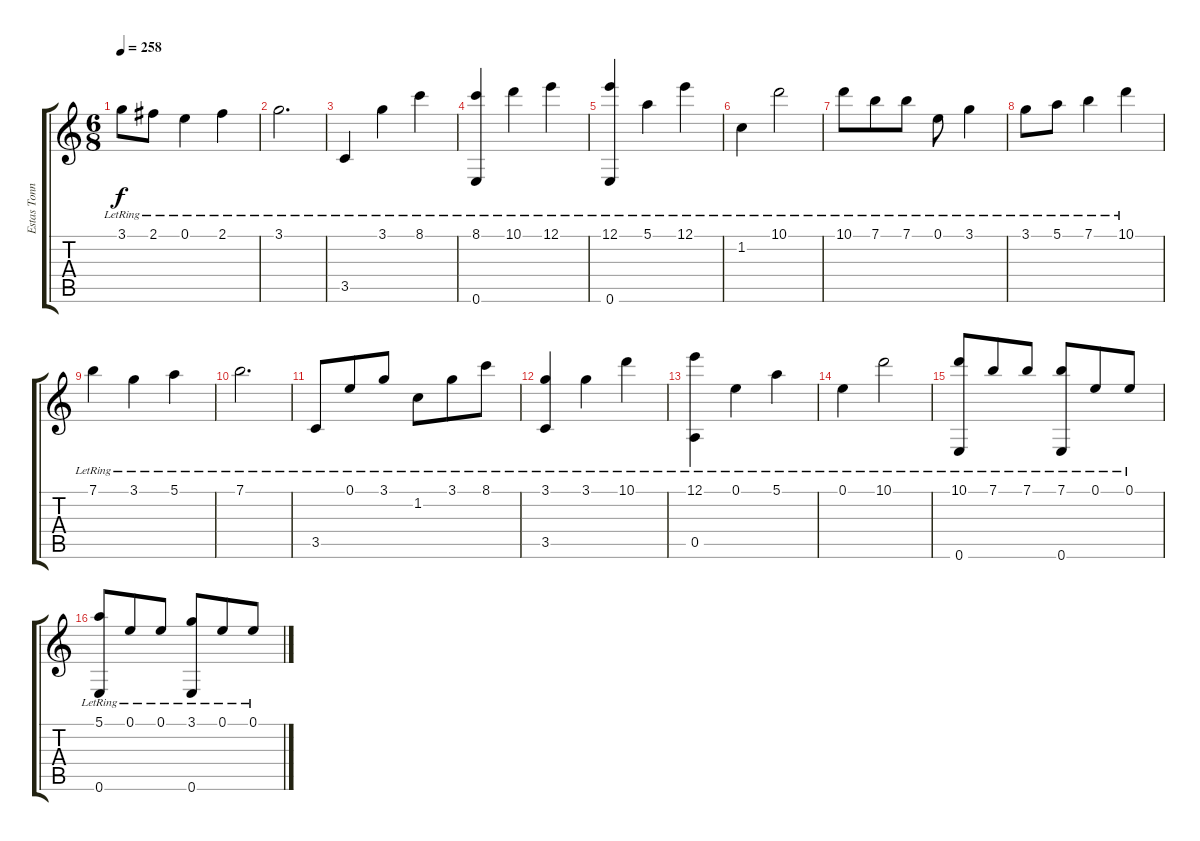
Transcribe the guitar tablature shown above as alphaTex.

\track ("Estas Tonne" "Estas Tonn") {instrument acousticguitarnylon}
\staff {score tabs}
\tuning (E4 B3 G3 D3 A2 E2) {hide}
\ts (6 8)
\tempo 258
\clef g2
\ks c
3.1{lr}.8{dy f} 2.1{lr}.8 0.1{lr}.4 2.1{lr}.4 |
3.1{lr}.2{d} |
3.5{lr}.4 3.1{lr}.4 8.1{lr}.4 |
(8.1{lr} 0.6{lr}).4 10.1{lr}.4 12.1{lr}.4 |
(12.1{lr} 0.6{lr}).4 5.1{lr}.4 12.1{lr}.4 |
1.2{lr}.4 10.1{lr}.2 |
10.1{lr}.8 7.1{lr}.8 7.1{lr}.8 0.1{lr}.8 3.1{lr}.4 |
3.1{lr}.8 5.1{lr}.8 7.1{lr}.4 10.1{lr}.4 |
7.1{lr}.4 3.1{lr}.4 5.1{lr}.4 |
7.1{lr}.2{d} |
3.5{lr}.8 0.1{lr}.8 3.1{lr}.8 1.2{lr}.8 3.1{lr}.8 8.1{lr}.8 |
(3.1{lr} 3.5{lr}).4 3.1{lr}.4 10.1{lr}.4 |
(12.1{lr} 0.5{lr}).4 0.1{lr}.4 5.1{lr}.4 |
0.1{lr}.4 10.1{lr}.2 |
(10.1{lr} 0.6{lr}).8 7.1{lr}.8 7.1{lr}.8 (7.1{lr} 0.6{lr}).8 0.1{lr}.8 0.1{lr}.8 |
(5.1{lr} 0.6{lr}).8 0.1{lr}.8 0.1{lr}.8 (3.1{lr} 0.6{lr}).8 0.1{lr}.8 0.1{lr}.8
